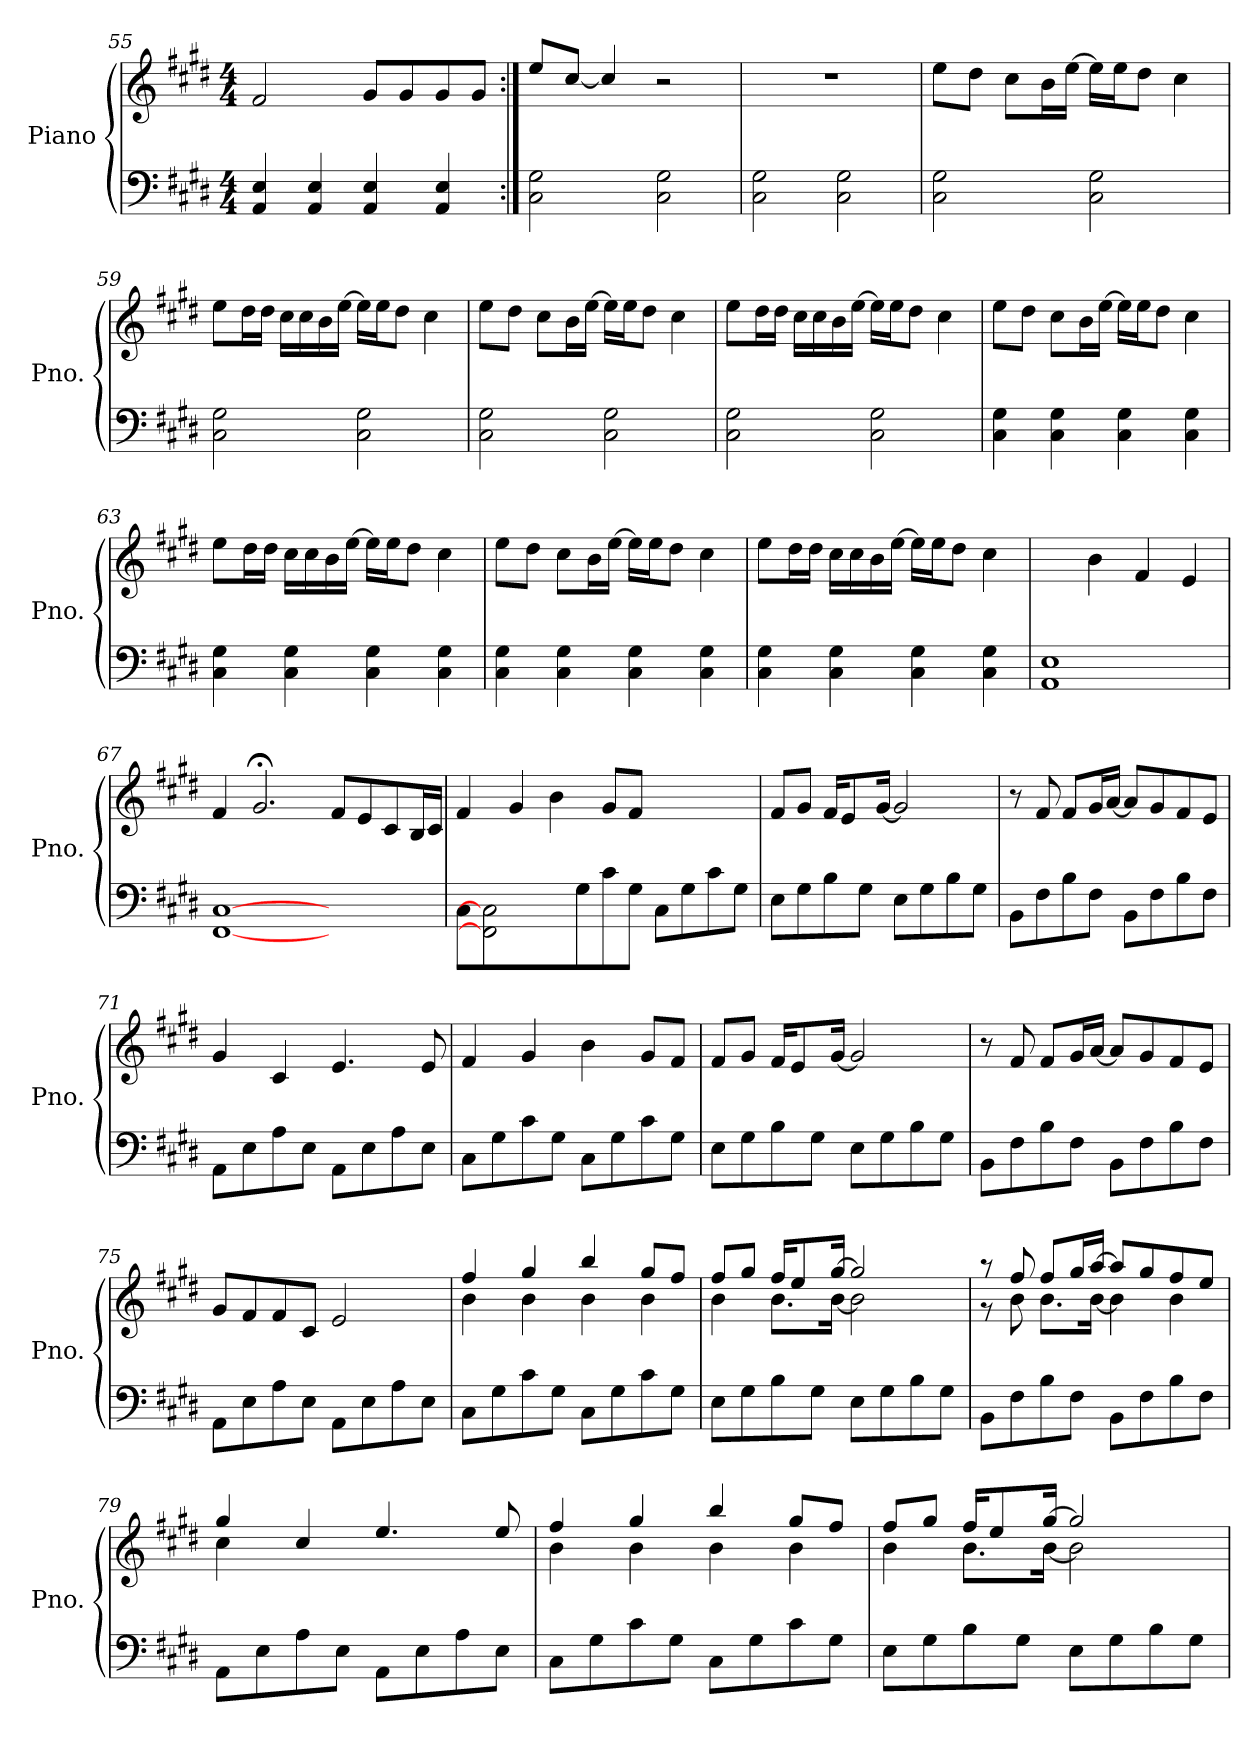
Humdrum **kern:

**kern	**kern
*part1	*part1
*staff2	*staff1
*I"Piano	*
*I'Pno.	*
!!LO:LB:g=z
*clefF4	*clefG2
*k[f#c#g#d#]	*k[f#c#g#d#]
*M4/4	*M4/4
=55	=55
4AA/ 4E/	2f#/
4AA/ 4E/	.
4AA/ 4E/	8g#/L
.	8g#/
4AA/ 4E/	8g#/
.	8g#/J
=56:|!	=56:|!
2C#\ 2G#\	8ee/L
.	[8cc#/J
.	4cc#/]
2C#\ 2G#\	2r
=57	=57
2C#\ 2G#\	1r
2C#\ 2G#\	.
=58	=58
2C#\ 2G#\	8ee\L
.	8dd#\J
.	8cc#\L
.	16b\L
.	[16ee\JJ
2C#\ 2G#\	16ee\LL]
.	16ee\J
.	8dd#\J
.	4cc#\
=59	=59
2C#\ 2G#\	8ee\L
.	16dd#\L
.	16dd#\JJ
.	16cc#\LL
.	16cc#\
.	16b\
.	[16ee\JJ
2C#\ 2G#\	16ee\LL]
.	16ee\J
.	8dd#\J
.	4cc#\
=60	=60
2C#\ 2G#\	8ee\L
.	8dd#\J
.	8cc#\L
.	16b\L
.	[16ee\JJ
2C#\ 2G#\	16ee\LL]
.	16ee\J
.	8dd#\J
.	4cc#\
!!LO:LB:g=z
=61	=61
2C#\ 2G#\	8ee\L
.	16dd#\L
.	16dd#\JJ
.	16cc#\LL
.	16cc#\
.	16b\
.	[16ee\JJ
2C#\ 2G#\	16ee\LL]
.	16ee\J
.	8dd#\J
.	4cc#\
=62	=62
4C#\ 4G#\	8ee\L
.	8dd#\J
4C#\ 4G#\	8cc#\L
.	16b\L
.	[16ee\JJ
4C#\ 4G#\	16ee\LL]
.	16ee\J
.	8dd#\J
4C#\ 4G#\	4cc#\
=63	=63
4C#\ 4G#\	8ee\L
.	16dd#\L
.	16dd#\JJ
4C#\ 4G#\	16cc#\LL
.	16cc#\
.	16b\
.	[16ee\JJ
4C#\ 4G#\	16ee\LL]
.	16ee\J
.	8dd#\J
4C#\ 4G#\	4cc#\
=64	=64
4C#\ 4G#\	8ee\L
.	8dd#\J
4C#\ 4G#\	8cc#\L
.	16b\L
.	[16ee\JJ
4C#\ 4G#\	16ee\LL]
.	16ee\J
.	8dd#\J
4C#\ 4G#\	4cc#\
!!LO:PB:g=z
=65	=65
4C#\ 4G#\	8ee\L
.	16dd#\L
.	16dd#\JJ
4C#\ 4G#\	16cc#\LL
.	16cc#\
.	16b\
.	[16ee\JJ
4C#\ 4G#\	16ee\LL]
.	16ee\J
.	8dd#\J
4C#\ 4G#\	4cc#\
=66	=66
*	*MM117
1AA 1E	4cc#\yy
*	*MM110
.	4b\
*	*MM105
.	4f#/
*	*MM100
.	4e/
=67	=67
*	*MM95
[1FF# [1C#	4f#/
*	*MM90
.	2.g#;</
*	*MM122
2ryy	8f#/L
.	8e/
.	8c#/
.	16B/L
.	16c#/JJ
=68	=68
8C#\L	4f#/
2FF#] 2C#]	.
.	4g#/
.	4b\
8G#\	.
8c#\	8g#/L
8G#\J	8f#/J
8C#\L	2ryy
8G#\	.
8c#\	.
8G#\J	.
!!LO:LB:g=z
=69	=69
8E\L	8f#/L
8G#\	8g#/J
8B\	16f#/KL
.	8e/
8G#\J	.
.	[16g#/Jk
8E\L	2g#/]
8G#\	.
8B\	.
8G#\J	.
=70	=70
8BB\L	8r
8F#\	8f#/
8B\	8f#/L
8F#\J	16g#/L
.	[16a/JJ
8BB\L	8a/L]
8F#\	8g#/
8B\	8f#/
8F#\J	8e/J
=71	=71
8AA\L	4g#/
8E\	.
8A\	4c#/
8E\J	.
8AA\L	4.e/
8E\	.
8A\	.
8E\J	8e/
=72	=72
8C#\L	4f#/
8G#\	.
8c#\	4g#/
8G#\J	.
8C#\L	4b\
8G#\	.
8c#\	8g#/L
8G#\J	8f#/J
!!LO:LB:g=z
=73	=73
8E\L	8f#/L
8G#\	8g#/J
8B\	16f#/KL
.	8e/
8G#\J	.
.	[16g#/Jk
8E\L	2g#/]
8G#\	.
8B\	.
8G#\J	.
=74	=74
8BB\L	8r
8F#\	8f#/
8B\	8f#/L
8F#\J	16g#/L
.	[16a/JJ
8BB\L	8a/L]
8F#\	8g#/
8B\	8f#/
8F#\J	8e/J
=75	=75
8AA\L	8g#/L
8E\	8f#/
8A\	8f#/
8E\J	8c#/J
8AA\L	2e/
8E\	.
8A\	.
8E\J	.
=76	=76
*	*^
8C#\L	4ff#/	4b\
8G#\	.	.
8c#\	4gg#/	4b\
8G#\J	.	.
8C#\L	4bb/	4b\
8G#\	.	.
8c#\	8gg#/L	4b\
8G#\J	8ff#/J	.
!!LO:LB:g=z	!!
=77	=77	=77
8E\L	8ff#/L	4b\
8G#\	8gg#/J	.
8B\	16ff#/KL	8.b\L
.	8ee/	.
8G#\J	.	.
.	[16gg#/Jk	[16b\Jk
8E\L	2gg#/]	2b\]
8G#\	.	.
8B\	.	.
8G#\J	.	.
=78	=78	=78
8BB\L	8r	8r
8F#\	8ff#/	8b\
8B\	8ff#/L	8.b\L
8F#\J	16gg#/L	.
.	[16aa/JJ	[16b\Jk
8BB\L	8aa/L]	4b\]
8F#\	8gg#/	.
8B\	8ff#/	4b\
8F#\J	8ee/J	.
=79	=79	=79
8AA\L	4gg#/	4cc#\
8E\	.	.
8A\	4cc#/	2.ryy
8E\J	.	.
8AA\L	4.ee/	.
8E\	.	.
8A\	.	.
8E\J	8ee/	.
=80	=80	=80
8C#\L	4ff#/	4b\
8G#\	.	.
8c#\	4gg#/	4b\
8G#\J	.	.
8C#\L	4bb/	4b\
8G#\	.	.
8c#\	8gg#/L	4b\
8G#\J	8ff#/J	.
!!LO:LB:g=z	!!
=81	=81	=81
8E\L	8ff#/L	4b\
8G#\	8gg#/J	.
8B\	16ff#/KL	8.b\L
.	8ee/	.
8G#\J	.	.
.	[16gg#/Jk	[16b\Jk
8E\L	2gg#/]	2b\]
8G#\	.	.
8B\	.	.
8G#\J	.	.
*	*v	*v
=	=
*-	*-
